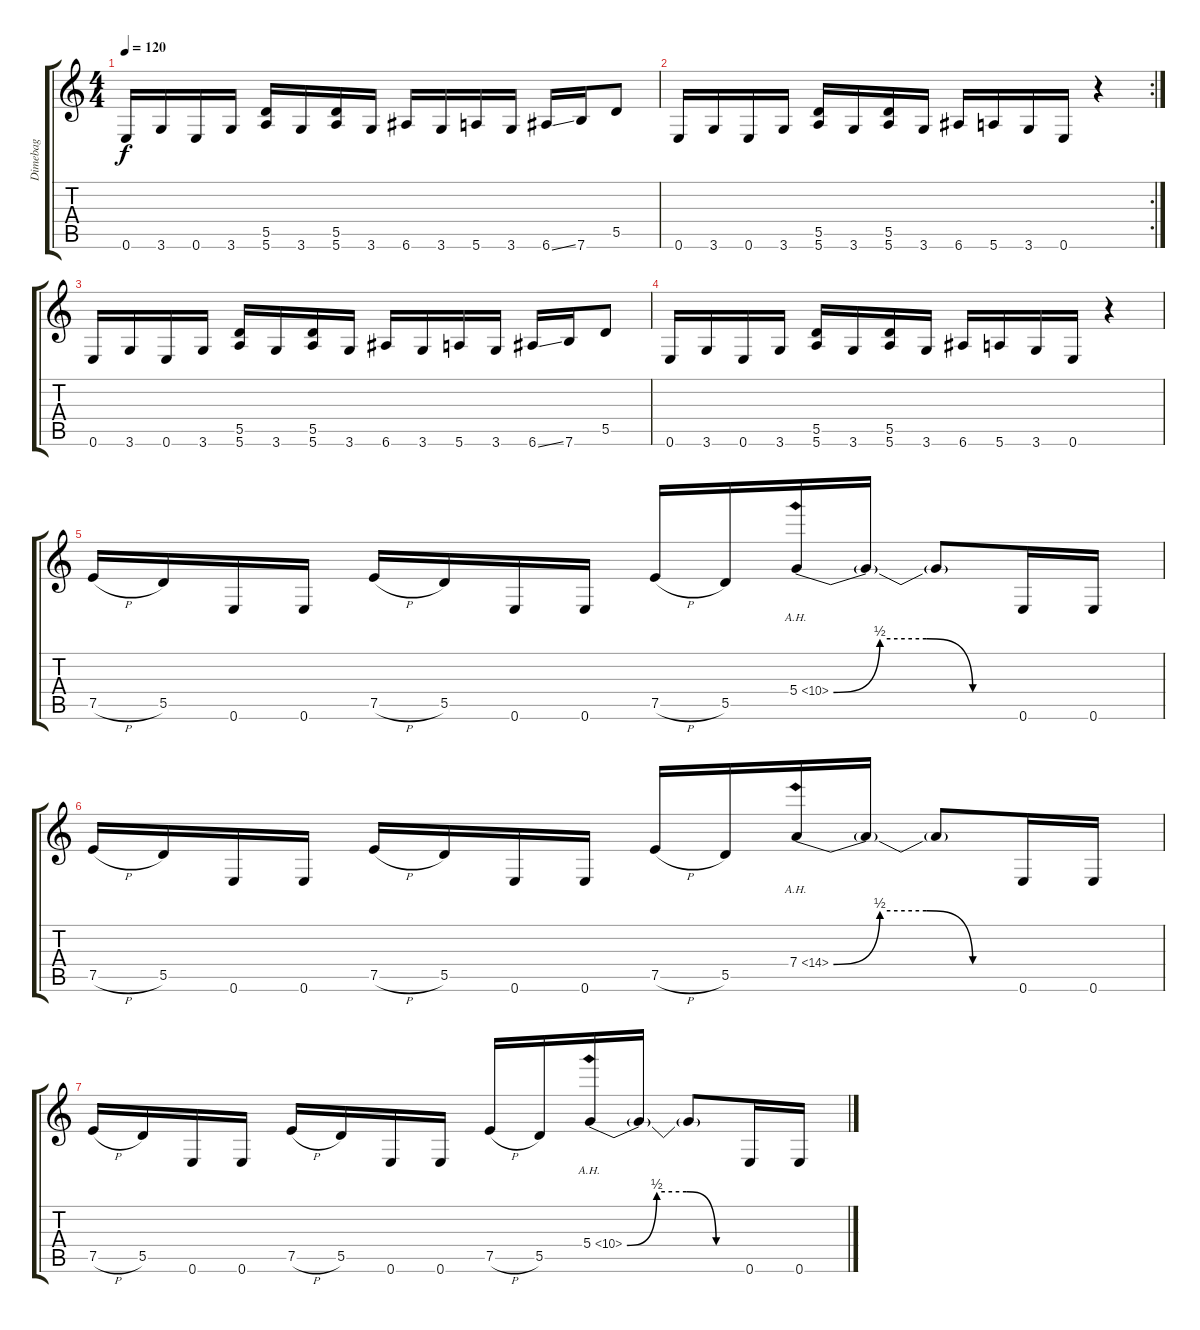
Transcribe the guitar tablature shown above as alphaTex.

\track ("Dimebag" "Dimebag") {instrument overdrivenguitar}
\staff {score tabs}
\tuning (E4 B3 G3 D3 A2 E2) {hide}
\ts (4 4)
\tempo 120
\clef g2
\ks c
0.6.16{dy f} 3.6.16 0.6.16 3.6.16 (5.5 5.6).16 3.6.16 (5.5 5.6).16 3.6.16 6.6.16 3.6.16 5.6.16 3.6.16 6.6{ss}.16 7.6.16 5.5.8 |
\rc 2
0.6.16 3.6.16 0.6.16 3.6.16 (5.5 5.6).16 3.6.16 (5.5 5.6).16 3.6.16 6.6.16 5.6.16 3.6.16 0.6.16 r.4 |
0.6.16 3.6.16 0.6.16 3.6.16 (5.5 5.6).16 3.6.16 (5.5 5.6).16 3.6.16 6.6.16 3.6.16 5.6.16 3.6.16 6.6{ss}.16 7.6.16 5.5.8 |
0.6.16 3.6.16 0.6.16 3.6.16 (5.5 5.6).16 3.6.16 (5.5 5.6).16 3.6.16 6.6.16 5.6.16 3.6.16 0.6.16 r.4 |
7.5{h}.16 5.5.16 0.6.16 0.6.16 7.5{h}.16 5.5.16 0.6.16 0.6.16 7.5{h}.16 5.5.16 5.4{be (custom 0 0 15 2 30 2 45 0 60 0) ah 5}.16 5.4{t}.16 5.4{t}.8 0.6.16 0.6.16 |
7.5{h}.16 5.5.16 0.6.16 0.6.16 7.5{h}.16 5.5.16 0.6.16 0.6.16 7.5{h}.16 5.5.16 7.4{be (custom 0 0 15 2 30 2 45 0 60 0) ah 7}.16 7.4{t}.16 7.4{t}.8 0.6.16 0.6.16 |
7.5{h}.16 5.5.16 0.6.16 0.6.16 7.5{h}.16 5.5.16 0.6.16 0.6.16 7.5{h}.16 5.5.16 5.4{be (custom 0 0 15 2 30 2 45 0 60 0) ah 5}.16 5.4{t}.16 5.4{t}.8 0.6.16 0.6.16
